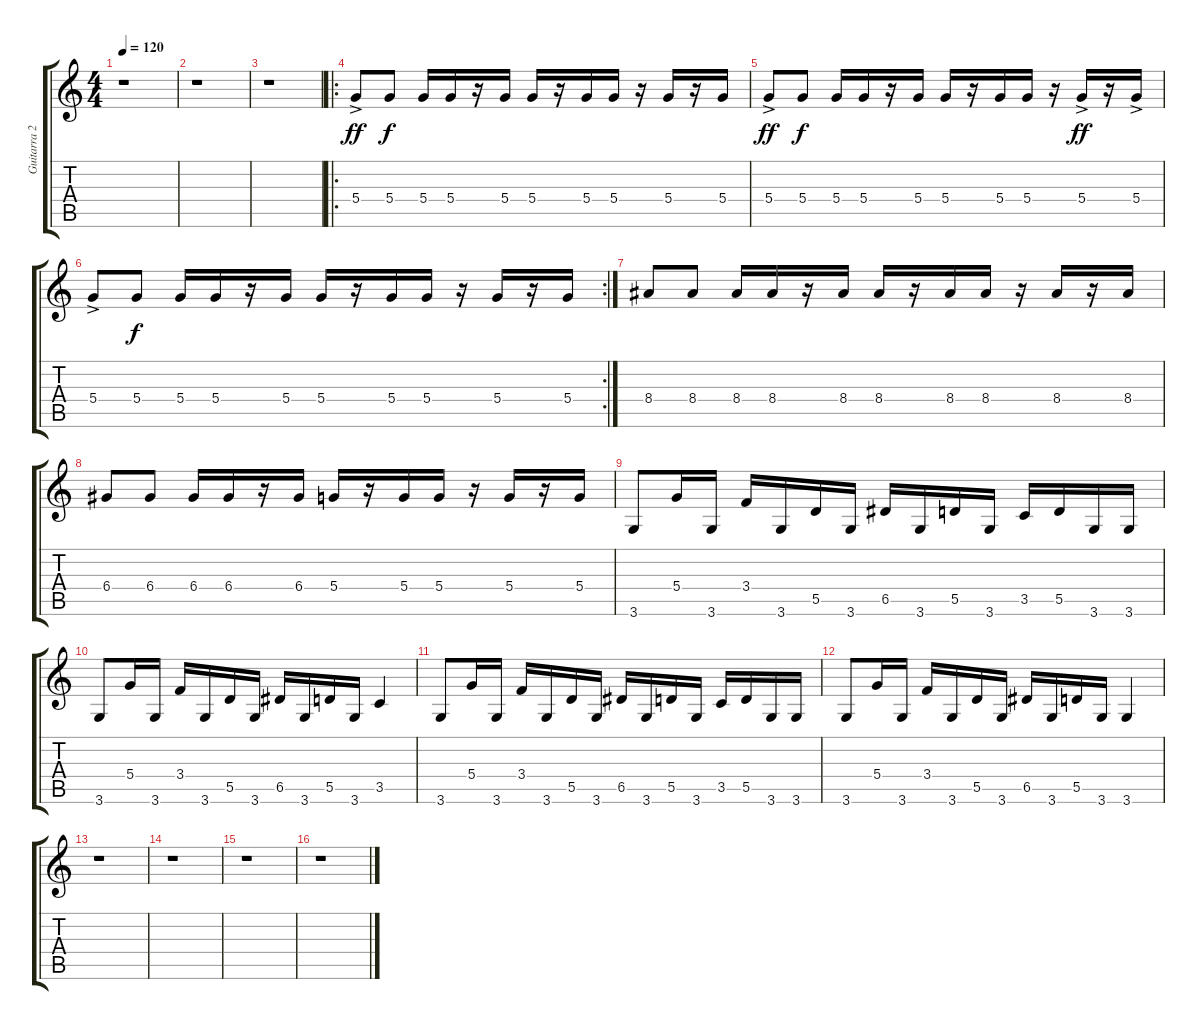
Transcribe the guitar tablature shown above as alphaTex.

\track ("Guitarra 2" "Guitarra 2") {instrument overdrivenguitar}
\staff {score tabs}
\tuning (E4 B3 G3 D3 A2 E2) {hide}
\ts (4 4)
\tempo 120
\clef g2
\ks c
r.1{dy f} |
r.1 |
r.1 |
\ro
5.4{ac}.8{dy ff} 5.4.8{dy f} 5.4.16 5.4.16 r.16 5.4.16 5.4.16 r.16 5.4.16 5.4.16 r.16 5.4.16 r.16 5.4.16 |
5.4{ac}.8{dy ff} 5.4.8{dy f} 5.4.16 5.4.16 r.16 5.4.16 5.4.16 r.16 5.4.16 5.4.16 r.16 5.4{ac}.16{dy ff} r.16 5.4{ac}.16 |
\rc 2
5.4{ac}.8 5.4.8{dy f} 5.4.16 5.4.16 r.16 5.4.16 5.4.16 r.16 5.4.16 5.4.16 r.16 5.4.16 r.16 5.4.16 |
8.4.8 8.4.8 8.4.16 8.4.16 r.16 8.4.16 8.4.16 r.16 8.4.16 8.4.16 r.16 8.4.16 r.16 8.4.16 |
6.4.8 6.4.8 6.4.16 6.4.16 r.16 6.4.16 5.4.16 r.16 5.4.16 5.4.16 r.16 5.4.16 r.16 5.4.16 |
3.6.8 5.4.16 3.6.16 3.4.16 3.6.16 5.5.16 3.6.16 6.5.16 3.6.16 5.5.16 3.6.16 3.5.16 5.5.16 3.6.16 3.6.16 |
3.6.8 5.4.16 3.6.16 3.4.16 3.6.16 5.5.16 3.6.16 6.5.16 3.6.16 5.5.16 3.6.16 3.5.4 |
3.6.8 5.4.16 3.6.16 3.4.16 3.6.16 5.5.16 3.6.16 6.5.16 3.6.16 5.5.16 3.6.16 3.5.16 5.5.16 3.6.16 3.6.16 |
3.6.8 5.4.16 3.6.16 3.4.16 3.6.16 5.5.16 3.6.16 6.5.16 3.6.16 5.5.16 3.6.16 3.6.4 |
r.1 |
r.1 |
r.1 |
r.1
